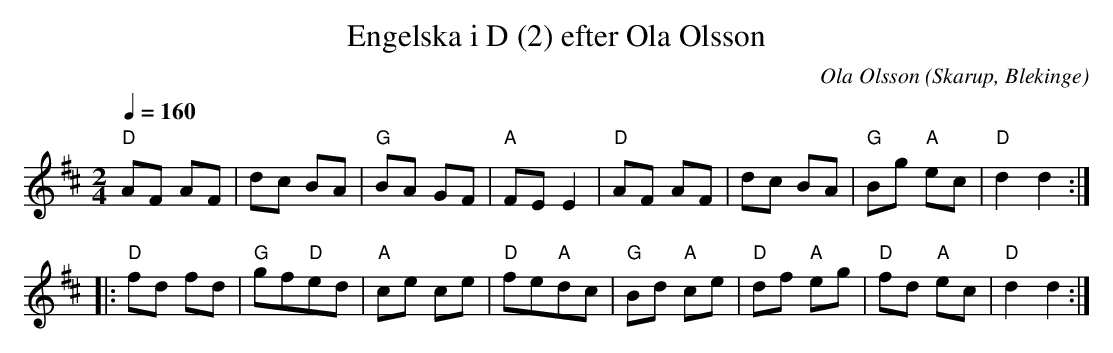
X:1
T:Engelska i D (2) efter Ola Olsson
C:Ola Olsson
O:Skarup, Blekinge
M:2/4
L:1/8
Q:1/4=160
K:D
"D"AF AF | dc BA | "G"BA GF | "A"FE E2 | "D"AF AF | dc BA | "G"Bg "A"ec | "D"d2 d2 :|
|: "D"fd fd | "G"gf"D"ed | "A"ce ce | "D"fe"A"dc | "G"Bd "A"ce | "D"df "A"eg | "D"fd "A"ec | "D"d2 d2 :|
